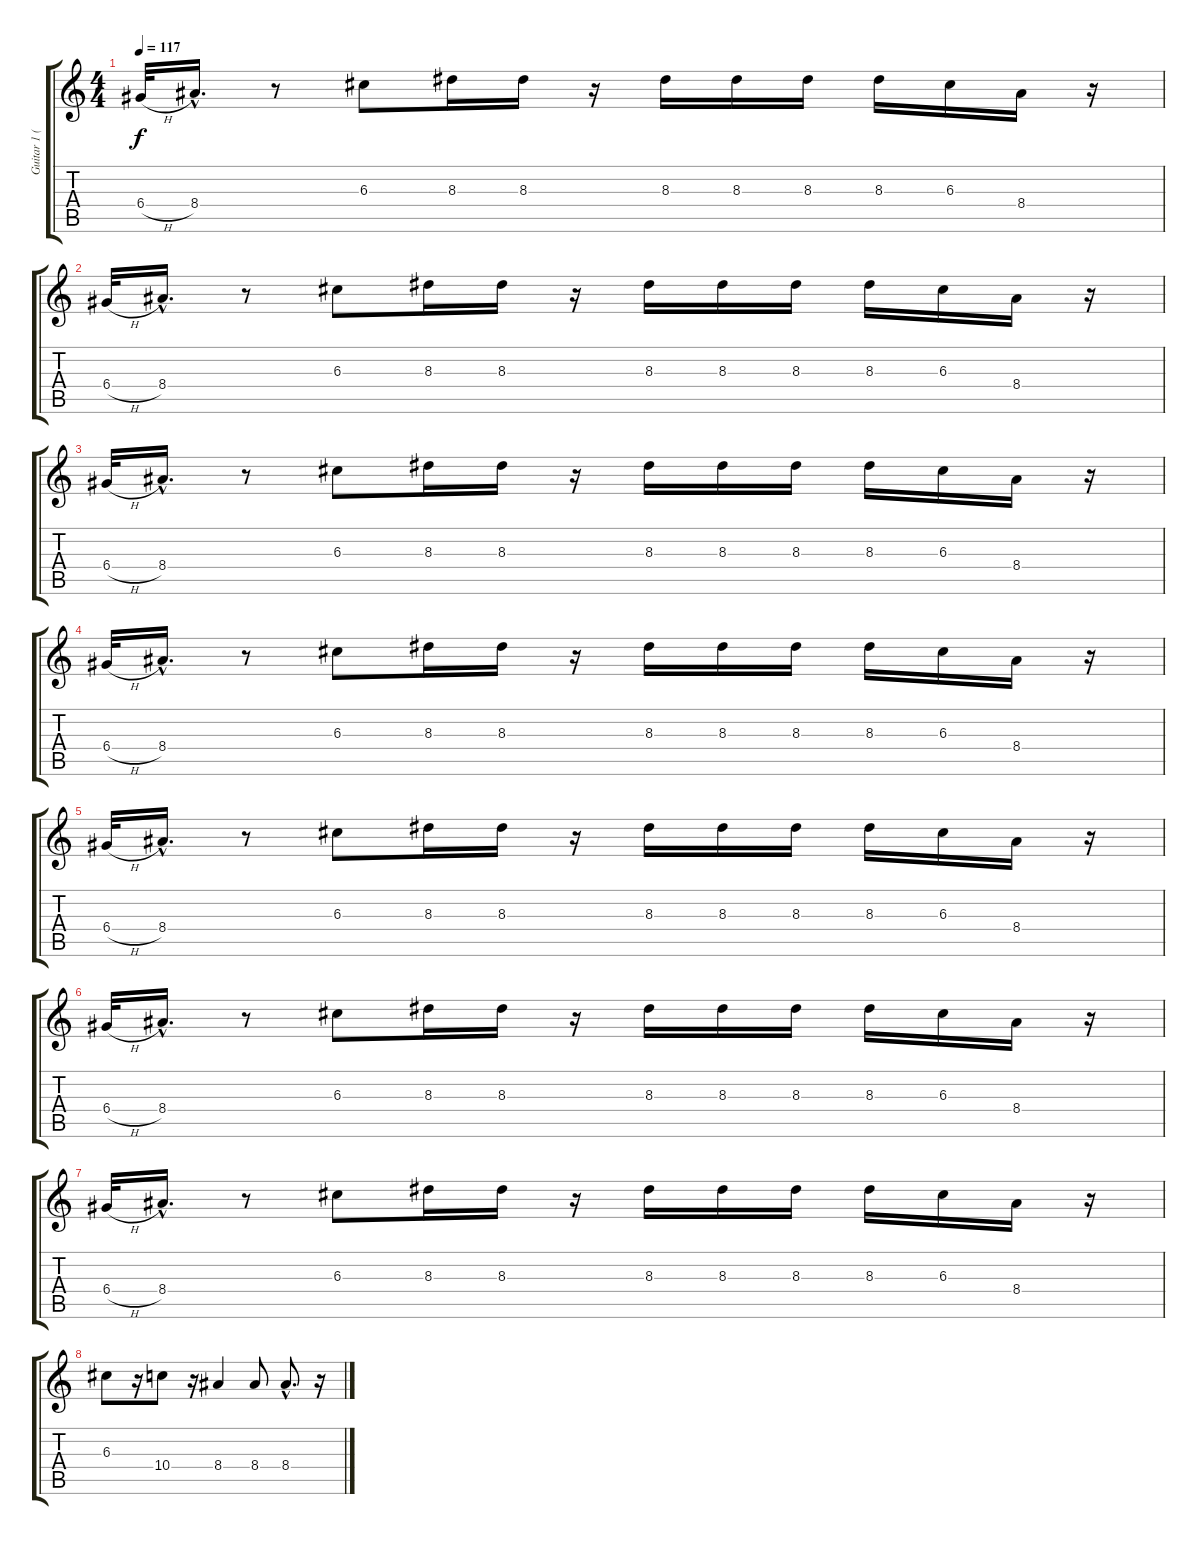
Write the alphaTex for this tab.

\track ("Guitar 1 (effets)" "Guitar 1 (") {instrument electricguitarclean}
\staff {score tabs}
\tuning (E4 B3 G3 D3 A2 E2) {hide}
\ts (4 4)
\tempo 117
\clef g2
\ks c
6.4{h}.32{dy f} 8.4{hac}.16{d} r.8 6.3.8 8.3.16 8.3.16 r.16 8.3.16 8.3.16 8.3.16 8.3.16 6.3.16 8.4.16 r.16 |
6.4{h}.32 8.4{hac}.16{d} r.8 6.3.8 8.3.16 8.3.16 r.16 8.3.16 8.3.16 8.3.16 8.3.16 6.3.16 8.4.16 r.16 |
6.4{h}.32 8.4{hac}.16{d} r.8 6.3.8 8.3.16 8.3.16 r.16 8.3.16 8.3.16 8.3.16 8.3.16 6.3.16 8.4.16 r.16 |
6.4{h}.32 8.4{hac}.16{d} r.8 6.3.8 8.3.16 8.3.16 r.16 8.3.16 8.3.16 8.3.16 8.3.16 6.3.16 8.4.16 r.16 |
6.4{h}.32 8.4{hac}.16{d} r.8 6.3.8 8.3.16 8.3.16 r.16 8.3.16 8.3.16 8.3.16 8.3.16 6.3.16 8.4.16 r.16 |
6.4{h}.32 8.4{hac}.16{d} r.8 6.3.8 8.3.16 8.3.16 r.16 8.3.16 8.3.16 8.3.16 8.3.16 6.3.16 8.4.16 r.16 |
6.4{h}.32 8.4{hac}.16{d} r.8 6.3.8 8.3.16 8.3.16 r.16 8.3.16 8.3.16 8.3.16 8.3.16 6.3.16 8.4.16 r.16 |
6.3.8 r.16 10.4.8 r.16 8.4.4 8.4.8 8.4{hac}.8{d} r.16
